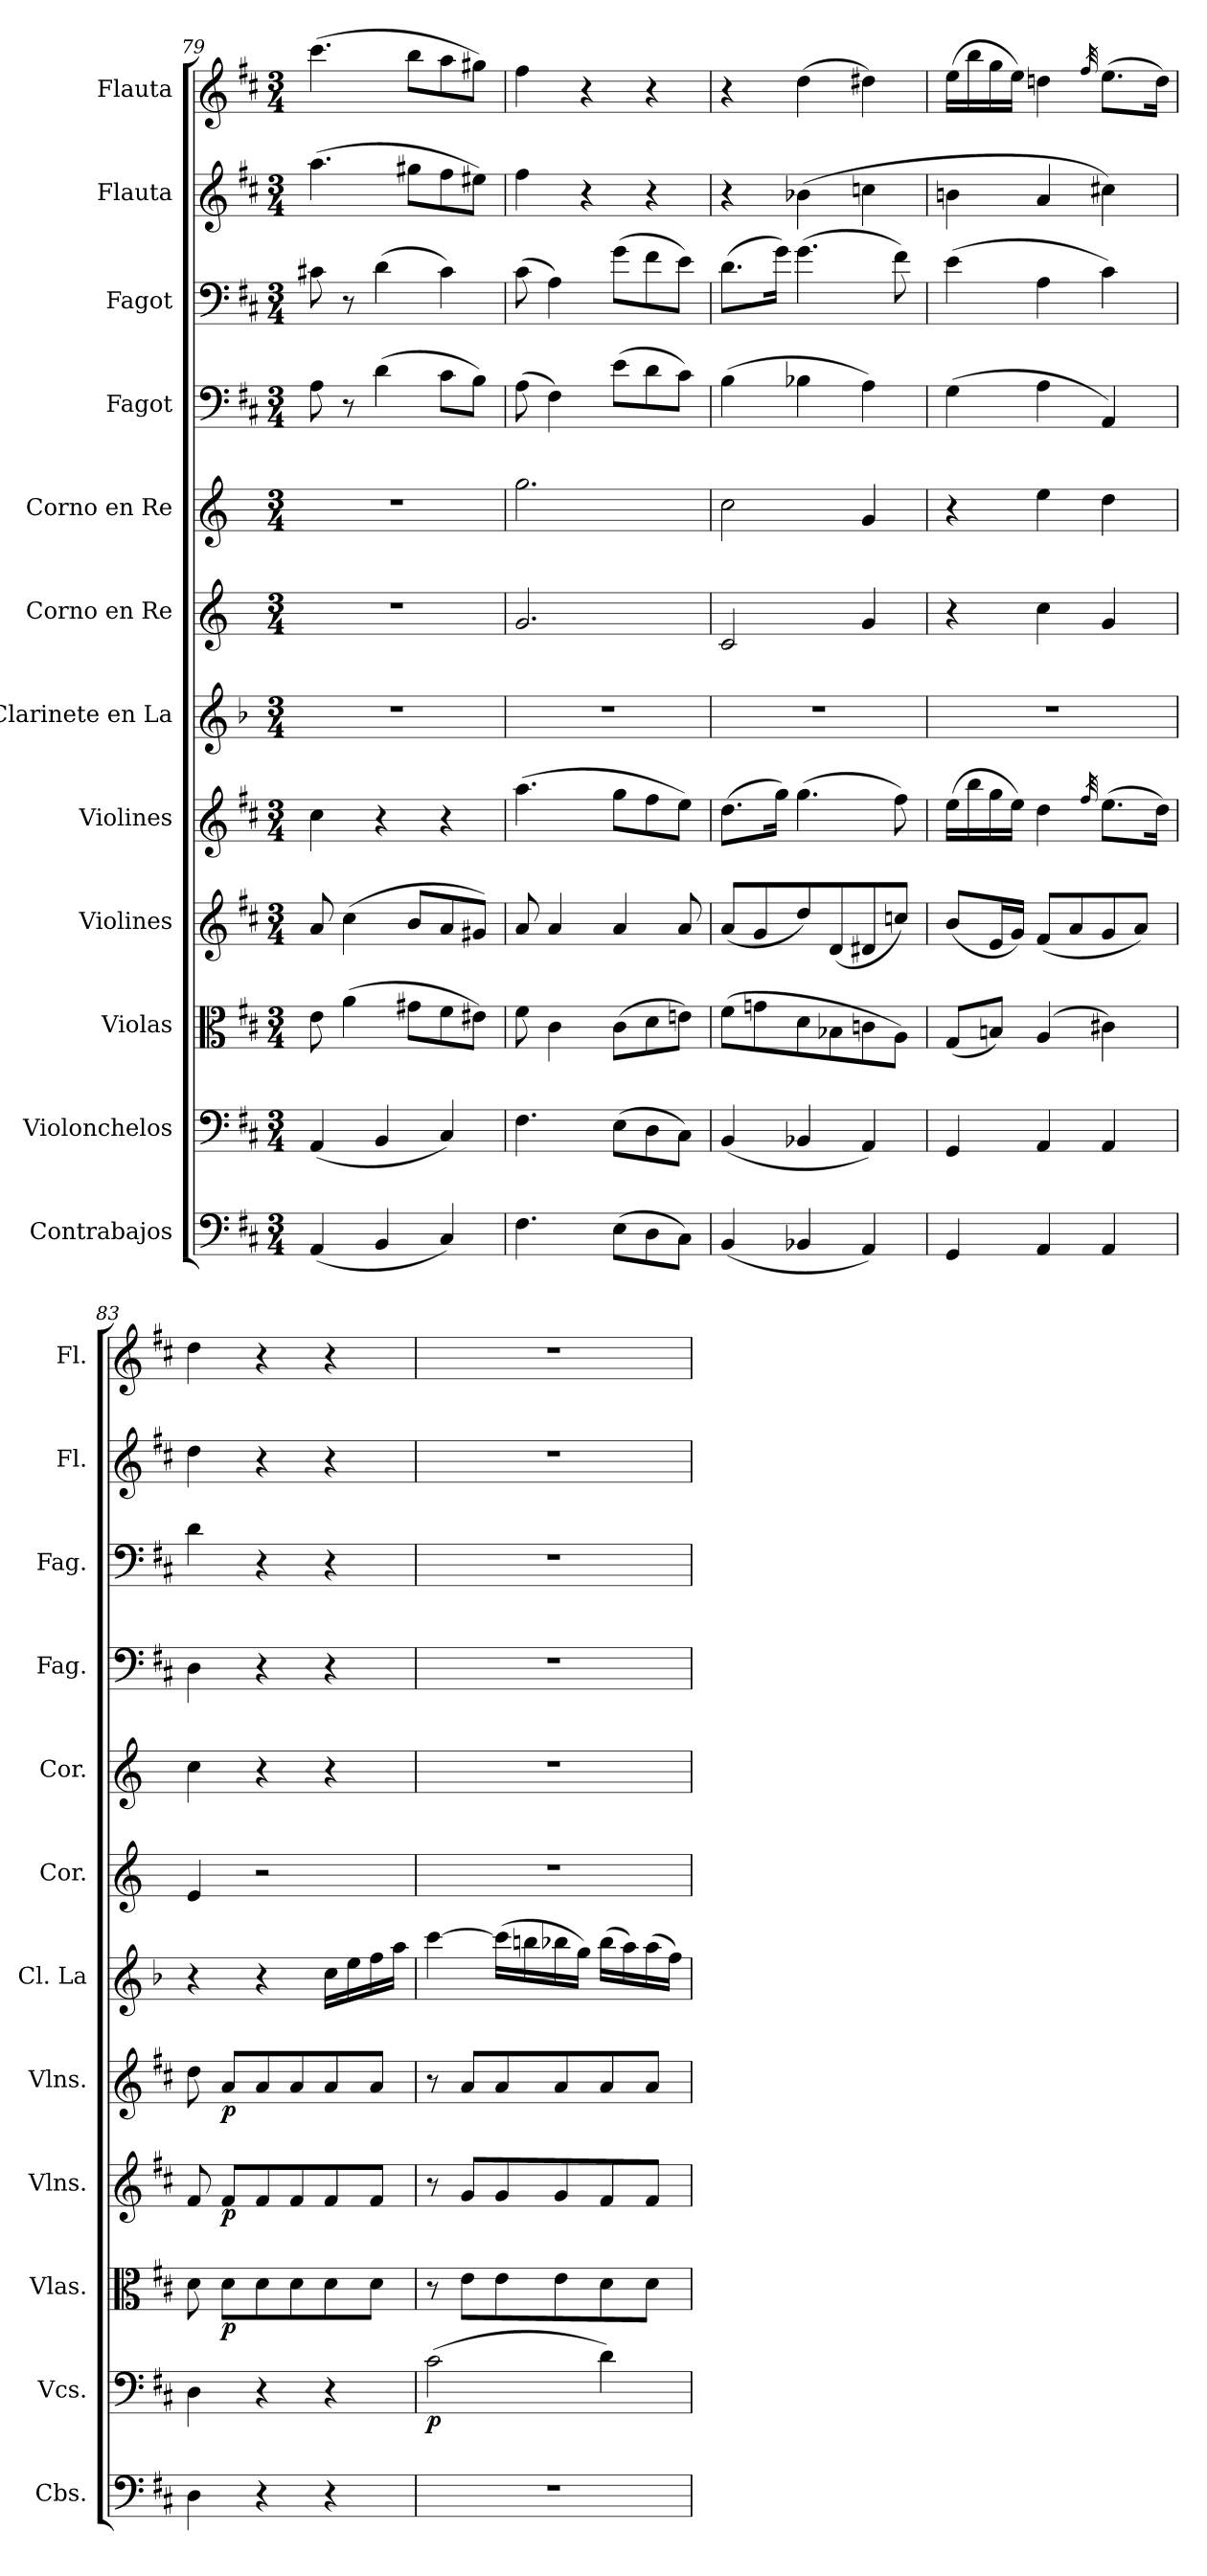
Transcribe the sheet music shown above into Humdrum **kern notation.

**kern	**kern	**dynam	**kern	**dynam	**kern	**dynam	**kern	**dynam	**kern	**kern	**kern	**kern	**kern	**kern	**kern
*part12	*part11	*part11	*part10	*part10	*part9	*part9	*part8	*part8	*part7	*part6	*part5	*part4	*part3	*part2	*part1
*staff12	*staff11	*staff11	*staff10	*staff10	*staff9	*staff9	*staff8	*staff8	*staff7	*staff6	*staff5	*staff4	*staff3	*staff2	*staff1
*I"Contrabajos	*I"Violonchelos	*	*I"Violas	*	*I"Violines	*	*I"Violines	*	*I"Clarinete en La	*I"Corno en Re	*I"Corno en Re	*I"Fagot	*I"Fagot	*I"Flauta	*I"Flauta
*I'Cbs.	*I'Vcs.	*	*I'Vlas.	*	*I'Vlns.	*	*I'Vlns.	*	*I'Cl. La	*I'Cor.	*I'Cor.	*I'Fag.	*I'Fag.	*I'Fl.	*I'Fl.
*clefF4	*clefF4	*	*clefC3	*	*clefG2	*	*clefG2	*	*clefG2	*clefG2	*clefG2	*clefF4	*clefF4	*clefG2	*clefG2
*ITrd7c12	*	*	*	*	*	*	*	*	*ITrd2c3	*ITrd6c10	*ITrd6c10	*	*	*	*
*k[f#c#]	*k[f#c#]	*	*k[f#c#]	*	*k[f#c#]	*	*k[f#c#]	*	*k[f#c#]	*k[f#c#]	*k[f#c#]	*k[f#c#]	*k[f#c#]	*k[f#c#]	*k[f#c#]
*M3/4	*M3/4	*	*M3/4	*	*M3/4	*	*M3/4	*	*M3/4	*M3/4	*M3/4	*M3/4	*M3/4	*M3/4	*M3/4
=79	=79	=79	=79	=79	=79	=79	=79	=79	=79	=79	=79	=79	=79	=79	=79
(<4AAA/	(<4AA/	.	8e\	.	8a/	.	4cc#\	.	2.r	2.r	2.r	8A\	8c#X\	(>4.aa\	(>4.ccc#\
.	.	.	(>4a\	.	(>4cc#\	.	.	.	.	.	.	8r	8r	.	.
4BBB/	4BB/	.	.	.	.	.	4r	.	.	.	.	(>4d\	(>4d\	.	.
.	.	.	8g#X\L	.	8b/L	.	.	.	.	.	.	.	.	8gg#X\L	8bb\L
4CC#/)	4C#/)	.	8f#\	.	8a/	.	4r	.	.	.	.	8c#\L	4c#\)	8ff#\	8aa\
.	.	.	8e#X\J)	.	8g#X/J)	.	.	.	.	.	.	8B\J)	.	8ee#X\J)	8gg#X\J)
=80	=80	=80	=80	=80	=80	=80	=80	=80	=80	=80	=80	=80	=80	=80	=80
4.FF#\	4.F#\	.	8f#\	.	8a/	.	(>4.aa\	.	2.r	2.A/	2.a\	(>8A\	(>8c#\	4ff#\	4ff#\
.	.	.	4c#\	.	4a/	.	.	.	.	.	.	4F#\)	4A\)	.	.
.	.	.	.	.	.	.	.	.	.	.	.	.	.	4r	4r
(>8EE\L	(>8E\L	.	(>8c#\L	.	4a/	.	8gg\L	.	.	.	.	(>8e\L	(>8g\L	.	.
8DD\	8D\	.	8d\	.	.	.	8ff#\	.	.	.	.	8d\	8f#\	4r	4r
8CC#\J)	8C#\J)	.	8en\J)	.	8a/	.	8ee\J)	.	.	.	.	8c#\J)	8e\J)	.	.
=81	=81	=81	=81	=81	=81	=81	=81	=81	=81	=81	=81	=81	=81	=81	=81
(<4BBB/	(<4BB/	.	(>8f#\L	.	(<8a/L	.	(>8.dd\L	.	2.r	2D/	2d\	(>4B\	(>8.d\L	4r	4r
.	.	.	8gn\	.	8g/	.	.	.	.	.	.	.	.	.	.
.	.	.	.	.	.	.	16gg\Jk)	.	.	.	.	.	16g\Jk)	.	.
4BBB-X/	4BB-X/	.	8d\	.	8dd/)	.	(>4.gg\	.	.	.	.	4B-X\	(>4.g\	(>4b-X\	(>4dd\
.	.	.	8B-X\	.	(<8d/	.	.	.	.	.	.	.	.	.	.
4AAA/)	4AA/)	.	8cn\	.	8d#X/	.	.	.	.	4A/	4A/	4A\)	.	4ccn\	4dd#X\)
.	.	.	8A\J)	.	8ccn/J)	.	8ff#\)	.	.	.	.	.	8f#\)	.	.
=82	=82	=82	=82	=82	=82	=82	=82	=82	=82	=82	=82	=82	=82	=82	=82
4GGG/	4GG/	.	(<8G/L	.	(<8b/L	.	(>16ee\LL	.	2.r	4r	4r	(>4G\	(>4e\	4bn\	(>16ee\LL
.	.	.	.	.	.	.	16bb\	.	.	.	.	.	.	.	16bb\
.	.	.	8Bn/J)	.	16e/L	.	16gg\	.	.	.	.	.	.	.	16gg\
.	.	.	.	.	16g/JJ)	.	16ee\JJ)	.	.	.	.	.	.	.	16ee\JJ)
4AAA/	4AA/	.	(>4A/	.	(<8f#/L	.	4dd\	.	.	4d\	4f#\	4A\	4A\	4a/	4ddn\
.	.	.	.	.	8a/	.	.	.	.	.	.	.	.	.	.
.	.	.	.	.	.	.	32qff#/	.	.	.	.	.	.	.	32qff#/
4AAA/	4AA/	.	4c#X\)	.	8g/	.	(>8.ee\L	.	.	4A/	4e\	4AA/)	4c#\)	4cc#X\)	(>8.ee\L
.	.	.	.	.	8a/J)	.	.	.	.	.	.	.	.	.	.
.	.	.	.	.	.	.	16dd\Jk)	.	.	.	.	.	.	.	16dd\Jk)
=83	=83	=83	=83	=83	=83	=83	=83	=83	=83	=83	=83	=83	=83	=83	=83
4DD\	4D\	.	8d\	.	8f#/	.	8dd\	.	4r	4F#/	4d\	4D\	4d\	4dd\	4dd\
!	!	!	!	!LO:DY:b	!	!LO:DY:b	!	!LO:DY:b	!	!	!	!	!	!	!
.	.	.	8d\L	p	8f#/L	p	8a/L	p	.	.	.	.	.	.	.
4r	4r	.	8d\	.	8f#/	.	8a/	.	4r	2r	4r	4r	4r	4r	4r
.	.	.	8d\	.	8f#/	.	8a/	.	.	.	.	.	.	.	.
4r	4r	.	8d\	.	8f#/	.	8a/	.	16a\LL	.	4r	4r	4r	4r	4r
.	.	.	.	.	.	.	.	.	16cc#\	.	.	.	.	.	.
.	.	.	8d\J	.	8f#/J	.	8a/J	.	16dd\	.	.	.	.	.	.
.	.	.	.	.	.	.	.	.	16ff#\JJ	.	.	.	.	.	.
=84	=84	=84	=84	=84	=84	=84	=84	=84	=84	=84	=84	=84	=84	=84	=84
!	!	!LO:DY:b	!	!	!	!	!	!	!	!	!	!	!	!	!
2.r	(>2c#\	p	8r	.	8r	.	8r	.	[4aa\	2.r	2.r	2.r	2.r	2.r	2.r
.	.	.	8e\L	.	8g/L	.	8a/L	.	.	.	.	.	.	.	.
.	.	.	8e\	.	8g/	.	8a/	.	(>16aa\LL]	.	.	.	.	.	.
.	.	.	.	.	.	.	.	.	16gg#X\	.	.	.	.	.	.
.	.	.	8e\	.	8g/	.	8a/	.	16ggn\	.	.	.	.	.	.
.	.	.	.	.	.	.	.	.	16ee\JJ)	.	.	.	.	.	.
.	4d\)	.	8d\	.	8f#/	.	8a/	.	(>16gg\LL	.	.	.	.	.	.
.	.	.	.	.	.	.	.	.	16ff#\)	.	.	.	.	.	.
.	.	.	8d\J	.	8f#/J	.	8a/J	.	(>16ff#\	.	.	.	.	.	.
.	.	.	.	.	.	.	.	.	16dd\JJ)	.	.	.	.	.	.
=	=	=	=	=	=	=	=	=	=	=	=	=	=	=	=
*-	*-	*-	*-	*-	*-	*-	*-	*-	*-	*-	*-	*-	*-	*-	*-
